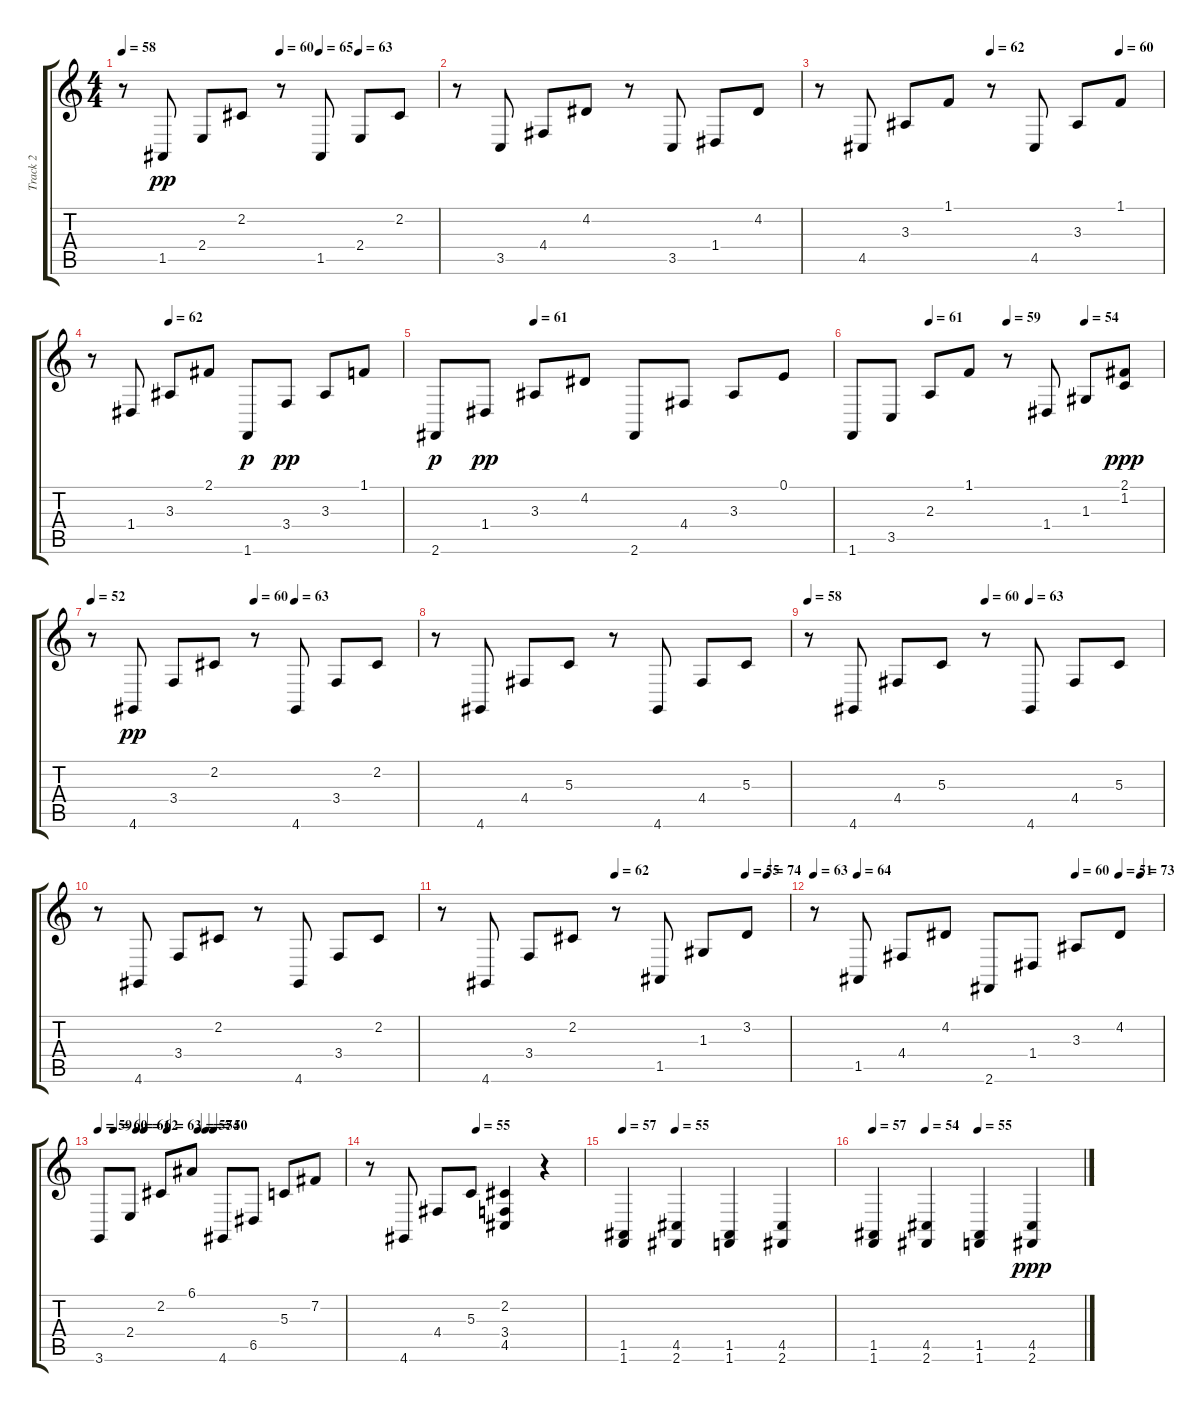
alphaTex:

\track ("Track 2" "Track 2") {instrument acousticgrandpiano}
\staff {score tabs}
\tuning (E4 B3 G3 D3 A2 E2) {hide}
\ts (4 4)
\tempo 58
\tempo (60 0.5)
\tempo (65 0.625)
\tempo (63 0.75)
\clef g2
\ks c
r.8{dy pp} 1.5.8 2.4.8 2.2.8 r.8 1.5.8 2.4.8 2.2.8 |
r.8 3.5.8 4.4.8 4.2.8 r.8 3.5.8 1.4.8 4.2.8 |
\tempo (62 0.5)
\tempo (60 0.875)
r.8 4.5.8 3.3.8 1.1.8 r.8 4.5.8 3.3.8 1.1.8 |
\tempo (62 0.25)
r.8 1.4.8 3.3.8 2.1.8 1.6.8{dy p} 3.4.8{dy pp} 3.3.8 1.1.8 |
\tempo (61 0.25)
2.6.8{dy p} 1.4.8{dy pp} 3.3.8 4.2.8 2.6.8 4.4.8 3.3.8 0.1.8 |
\tempo (61 0.25)
\tempo (59 0.5)
\tempo (54 0.75)
1.6.8 3.5.8 2.3.8 1.1.8 r.8 1.4.8 1.3.8 (2.1 1.2).8{dy ppp} |
\tempo 52
\tempo (60 0.5)
\tempo (63 0.625)
r.8 4.6.8{dy pp} 3.4.8 2.2.8 r.8 4.6.8 3.4.8 2.2.8 |
r.8 4.6.8 4.4.8 5.3.8 r.8 4.6.8 4.4.8 5.3.8 |
\tempo 58
\tempo (60 0.5)
\tempo (63 0.625)
r.8 4.6.8 4.4.8 5.3.8 r.8 4.6.8 4.4.8 5.3.8 |
r.8 4.6.8 3.4.8 2.2.8 r.8 4.6.8 3.4.8 2.2.8 |
\tempo (62 0.5)
\tempo (55 0.875)
\tempo (74 0.9375)
r.8 4.6.8 3.4.8 2.2.8 r.8 1.5.8 1.3.8 3.2.8 |
\tempo 63
\tempo (64 0.125)
\tempo (60 0.75)
\tempo (51 0.875)
\tempo (73 0.9375)
r.8 1.5.8 4.4.8 4.2.8 2.6.8 1.4.8 3.3.8 4.2.8 |
\tempo 59
\tempo (60 0.0625)
\tempo (61 0.15625)
\tempo (62 0.1875)
\tempo (63 0.28125)
\tempo (57 0.40625)
\tempo (54 0.4375)
\tempo (50 0.46875)
3.6.8 2.4.8 2.2.8 6.1.8 4.6.8 6.5.8 5.3.8 7.2.8 |
\tempo (55 0.5)
r.8 4.6.8 4.4.8 5.3.8 (2.2 3.4 4.5).4 r.4 |
\tempo 57
\tempo (55 0.25)
(1.5 1.6).4 (4.5 2.6).4 (1.5 1.6).4 (4.5 2.6).4 |
\tempo 57
\tempo (54 0.25)
\tempo (55 0.5)
(1.5 1.6).4 (4.5 2.6).4 (1.5 1.6).4 (4.5 2.6).4{dy ppp}
